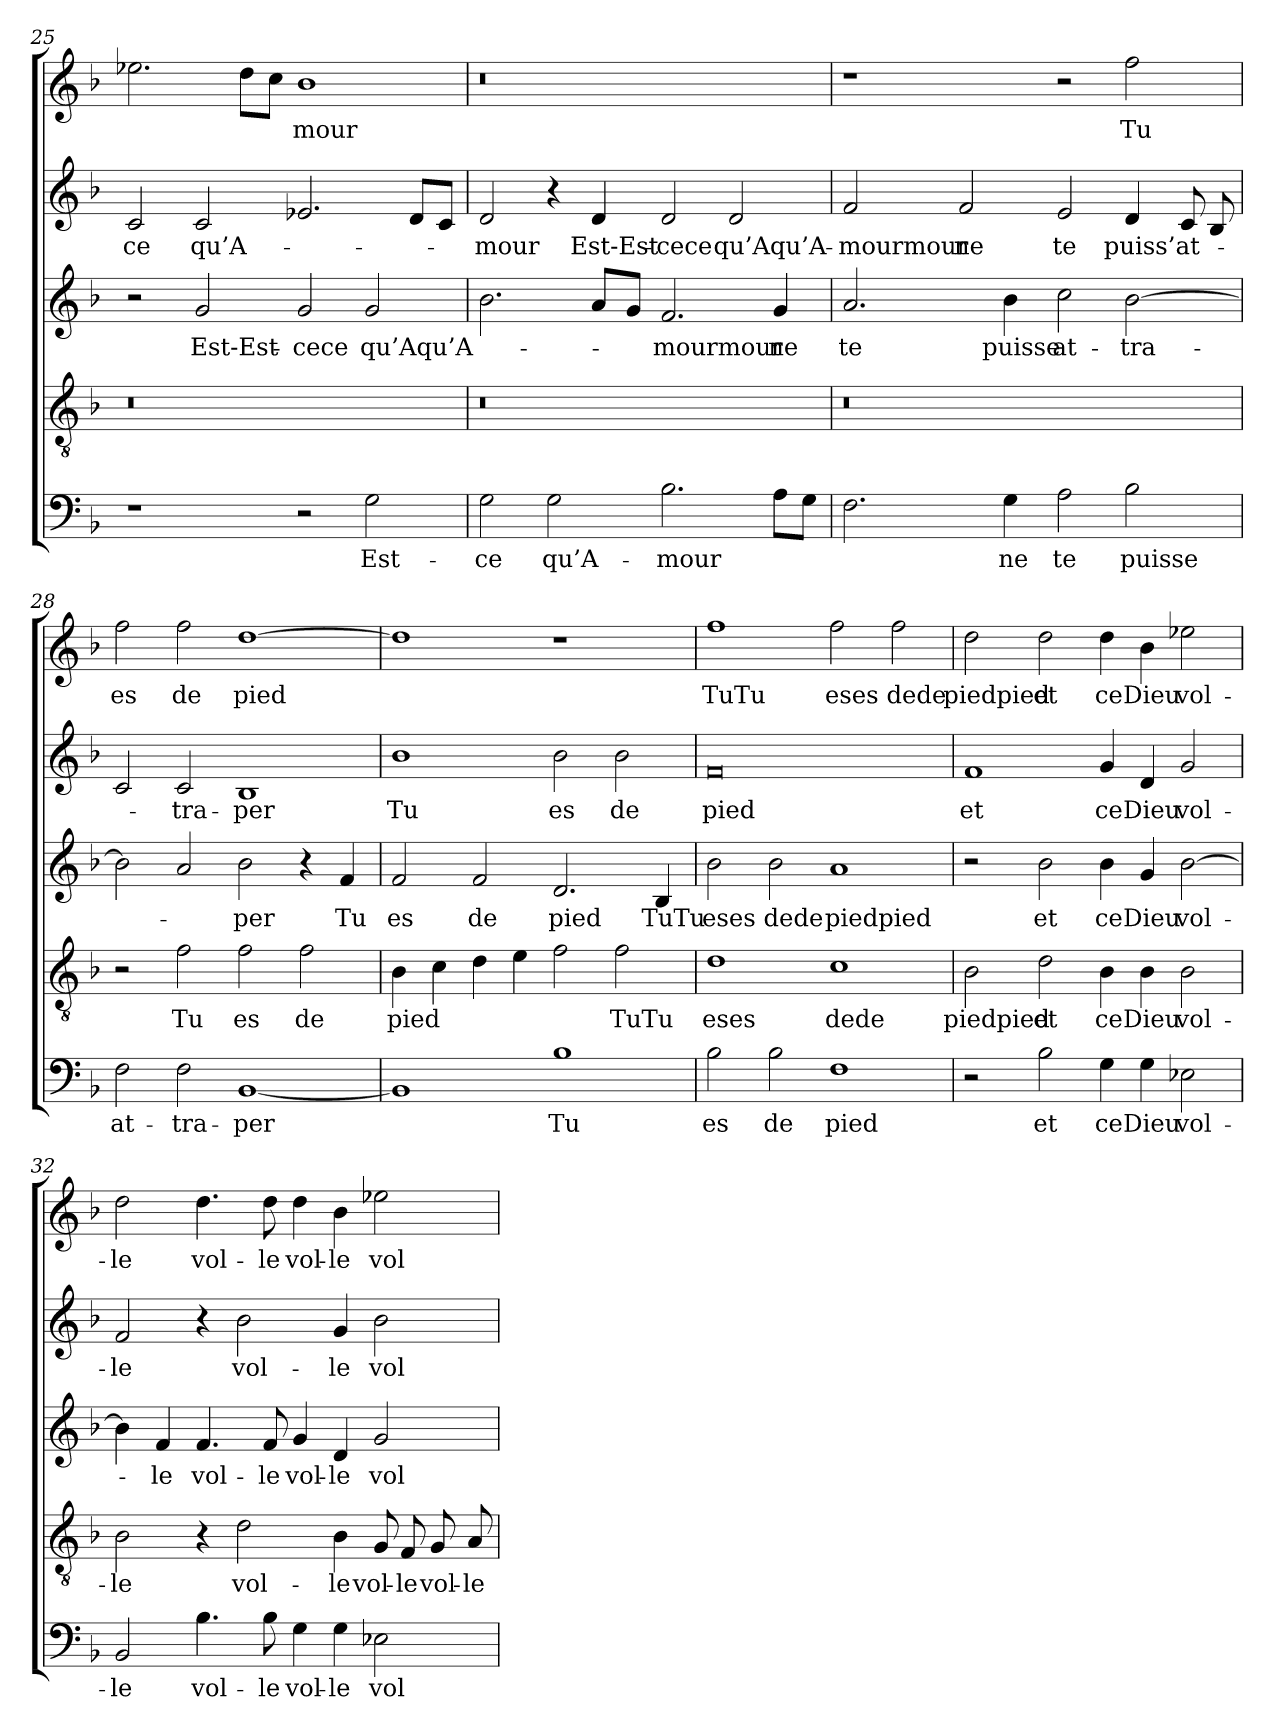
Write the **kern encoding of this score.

**kern	**text	**kern	**text	**kern	**text	**kern	**text	**kern	**text
*part5	*part5	*part4	*part4	*part3	*part3	*part2	*part2	*part1	*part1
*staff5	*staff5	*staff4	*staff4	*staff3	*staff3	*staff2	*staff2	*staff1	*staff1
*clefF4	*	*clefGv2	*	*clefG2	*	*clefG2	*	*clefG2	*
*k[b-]	*	*k[b-]	*	*k[b-]	*	*k[b-]	*	*k[b-]	*
=25	=25	=25	=25	=25	=25	=25	=25	=25	=25
1r	.	0r	.	2r	.	2c	ce	2.ee-X	.
.	.	.	.	2g	Est-Est-	2c	qu’A-	.	.
.	.	.	.	.	.	.	.	8ddL	.
.	.	.	.	.	.	.	.	8ccJ	.
2r	.	.	.	2g	cece	2.e-X	.	1b-	-mour
2G	Est-	.	.	2g	qu’Aqu’A-	.	.	.	.
.	.	.	.	.	.	8dL	.	.	.
.	.	.	.	.	.	8cJ	.	.	.
=26	=26	=26	=26	=26	=26	=26	=26	=26	=26
2G	ce	0r	.	2.b-	.	2d	-mour	0r	.
2G	qu’A-	.	.	.	.	4r	.	.	.
.	.	.	.	8aL	.	4d	Est-Est-	.	.
.	.	.	.	8gJ	.	.	.	.	.
2.B-	-mour	.	.	2.f	-mourmour	2d	cece	.	.
.	.	.	.	.	.	2d	qu’Aqu’A-	.	.
8AL	.	.	.	4g	ne	.	.	.	.
8GJ	.	.	.	.	.	.	.	.	.
!!LO:LB:g=z
=27	=27	=27	=27	=27	=27	=27	=27	=27	=27
2.F	.	0r	.	2.a	te	2f	-mourmour	1r	.
.	.	.	.	.	.	2f	ne	.	.
4G	ne	.	.	4b-	puisse	.	.	.	.
2A	te	.	.	2cc	at-	2e	te	2r	.
2B-	puisse	.	.	[2b-	-tra-	4d	puiss’	2ff	Tu
.	.	.	.	.	.	8c	at-	.	.
.	.	.	.	.	.	8B-	.	.	.
=28	=28	=28	=28	=28	=28	=28	=28	=28	=28
2F	at-	2r	.	2b-]	.	2c	.	2ff	es
2F	-tra-	2f	Tu	2a	.	2c	-tra-	2ff	de
[1BB-	-per	2f	es	2b-	-per	1B-	-per	[1dd	pied
.	.	2f	de	4r	.	.	.	.	.
.	.	.	.	4f	Tu	.	.	.	.
=29	=29	=29	=29	=29	=29	=29	=29	=29	=29
1BB-]	.	4B-	pied	2f	es	1b-	Tu	1dd]	.
.	.	4c	.	.	.	.	.	.	.
.	.	4d	.	2f	de	.	.	.	.
.	.	4e	.	.	.	.	.	.	.
1B-	Tu	2f	.	2.d	pied	2b-	es	1r	.
.	.	2f	TuTu	.	.	2b-	de	.	.
.	.	.	.	4B-	TuTu	.	.	.	.
=30	=30	=30	=30	=30	=30	=30	=30	=30	=30
2B-	es	1d	eses	2b-	eses	0f	pied	1ff	TuTu
2B-	de	.	.	2b-	dede	.	.	.	.
1F	pied	1c	dede	1a	piedpied	.	.	2ff	eses
.	.	.	.	.	.	.	.	2ff	dede
!!LO:PB:g=z
=31	=31	=31	=31	=31	=31	=31	=31	=31	=31
2r	.	2B-	piedpied	2r	.	1f	et	2dd	piedpied
2B-	et	2d	et	2b-	et	.	.	2dd	et
4G	ce	4B-	ce	4b-	ce	4g	ce	4dd	ce
4G	Dieu	4B-	Dieu	4g	Dieu	4d	Dieu	4b-	Dieu
2E-X	vol-	2B-	vol-	[2b-	vol-	2g	vol-	2ee-X	vol-
=32	=32	=32	=32	=32	=32	=32	=32	=32	=32
2BB-	-le	2B-	-le	4b-]	.	2f	-le	2dd	-le
.	.	.	.	4f	-le	.	.	.	.
4.B-	vol-	4r	.	4.f	vol-	4r	.	4.dd	vol-
.	.	2d	vol-	.	.	2b-	vol-	.	.
8B-	-le	.	.	8f	-le	.	.	8dd	-le
4G	vol-	.	.	4g	vol-	.	.	4dd	vol-
4G	-le	4B-	-le	4d	-le	4g	-le	4b-	-le
2E-X	vol-	8G	vol-	2g	vol-	2b-	vol-	2ee-X	vol-
.	.	8F	-le	.	.	.	.	.	.
.	.	8G	vol-	.	.	.	.	.	.
.	.	8A	-le	.	.	.	.	.	.
=	=	=	=	=	=	=	=	=	=
*-	*-	*-	*-	*-	*-	*-	*-	*-	*-
